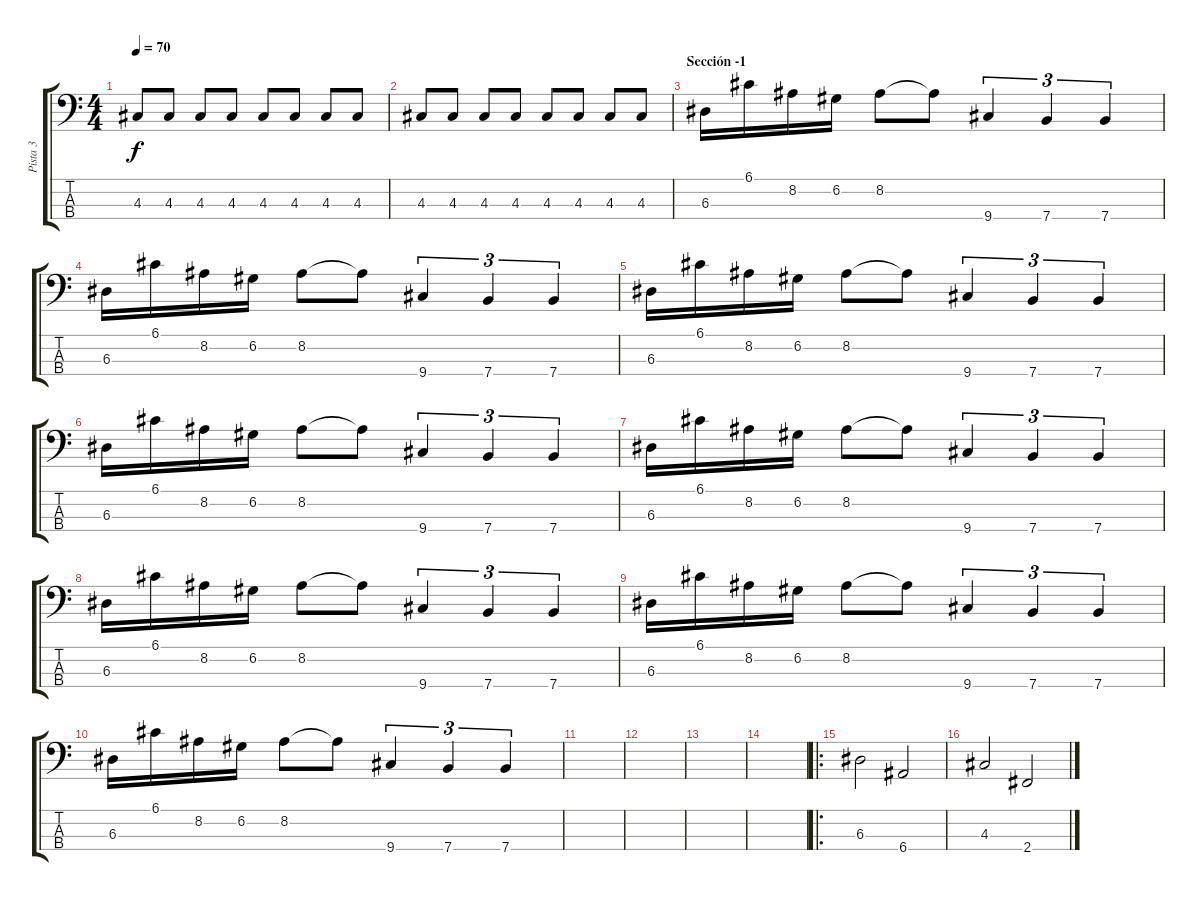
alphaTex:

\track ("Pista 3" "Pista 3") {instrument electricbasspick}
\staff {score tabs}
\tuning (G2 D2 A1 E1) {hide}
\ts (4 4)
\tempo 70
\clef f4
\ks c
4.3.8{dy f} 4.3.8 4.3.8 4.3.8 4.3.8 4.3.8 4.3.8 4.3.8 |
4.3.8 4.3.8 4.3.8 4.3.8 4.3.8 4.3.8 4.3.8 4.3.8 |
\section ("" "Sección -1")
6.3.16 6.1.16 8.2.16 6.2.16 8.2.8 8.2{t}.8 9.4.4{tu (3 2)} 7.4.4{tu (3 2)} 7.4.4{tu (3 2)} |
6.3.16 6.1.16 8.2.16 6.2.16 8.2.8 8.2{t}.8 9.4.4{tu (3 2)} 7.4.4{tu (3 2)} 7.4.4{tu (3 2)} |
6.3.16 6.1.16 8.2.16 6.2.16 8.2.8 8.2{t}.8 9.4.4{tu (3 2)} 7.4.4{tu (3 2)} 7.4.4{tu (3 2)} |
6.3.16 6.1.16 8.2.16 6.2.16 8.2.8 8.2{t}.8 9.4.4{tu (3 2)} 7.4.4{tu (3 2)} 7.4.4{tu (3 2)} |
6.3.16 6.1.16 8.2.16 6.2.16 8.2.8 8.2{t}.8 9.4.4{tu (3 2)} 7.4.4{tu (3 2)} 7.4.4{tu (3 2)} |
6.3.16 6.1.16 8.2.16 6.2.16 8.2.8 8.2{t}.8 9.4.4{tu (3 2)} 7.4.4{tu (3 2)} 7.4.4{tu (3 2)} |
6.3.16 6.1.16 8.2.16 6.2.16 8.2.8 8.2{t}.8 9.4.4{tu (3 2)} 7.4.4{tu (3 2)} 7.4.4{tu (3 2)} |
6.3.16 6.1.16 8.2.16 6.2.16 8.2.8 8.2{t}.8 9.4.4{tu (3 2)} 7.4.4{tu (3 2)} 7.4.4{tu (3 2)} |
|
|
|
|
\ro
6.3.2 6.4.2 |
4.3.2 2.4.2
